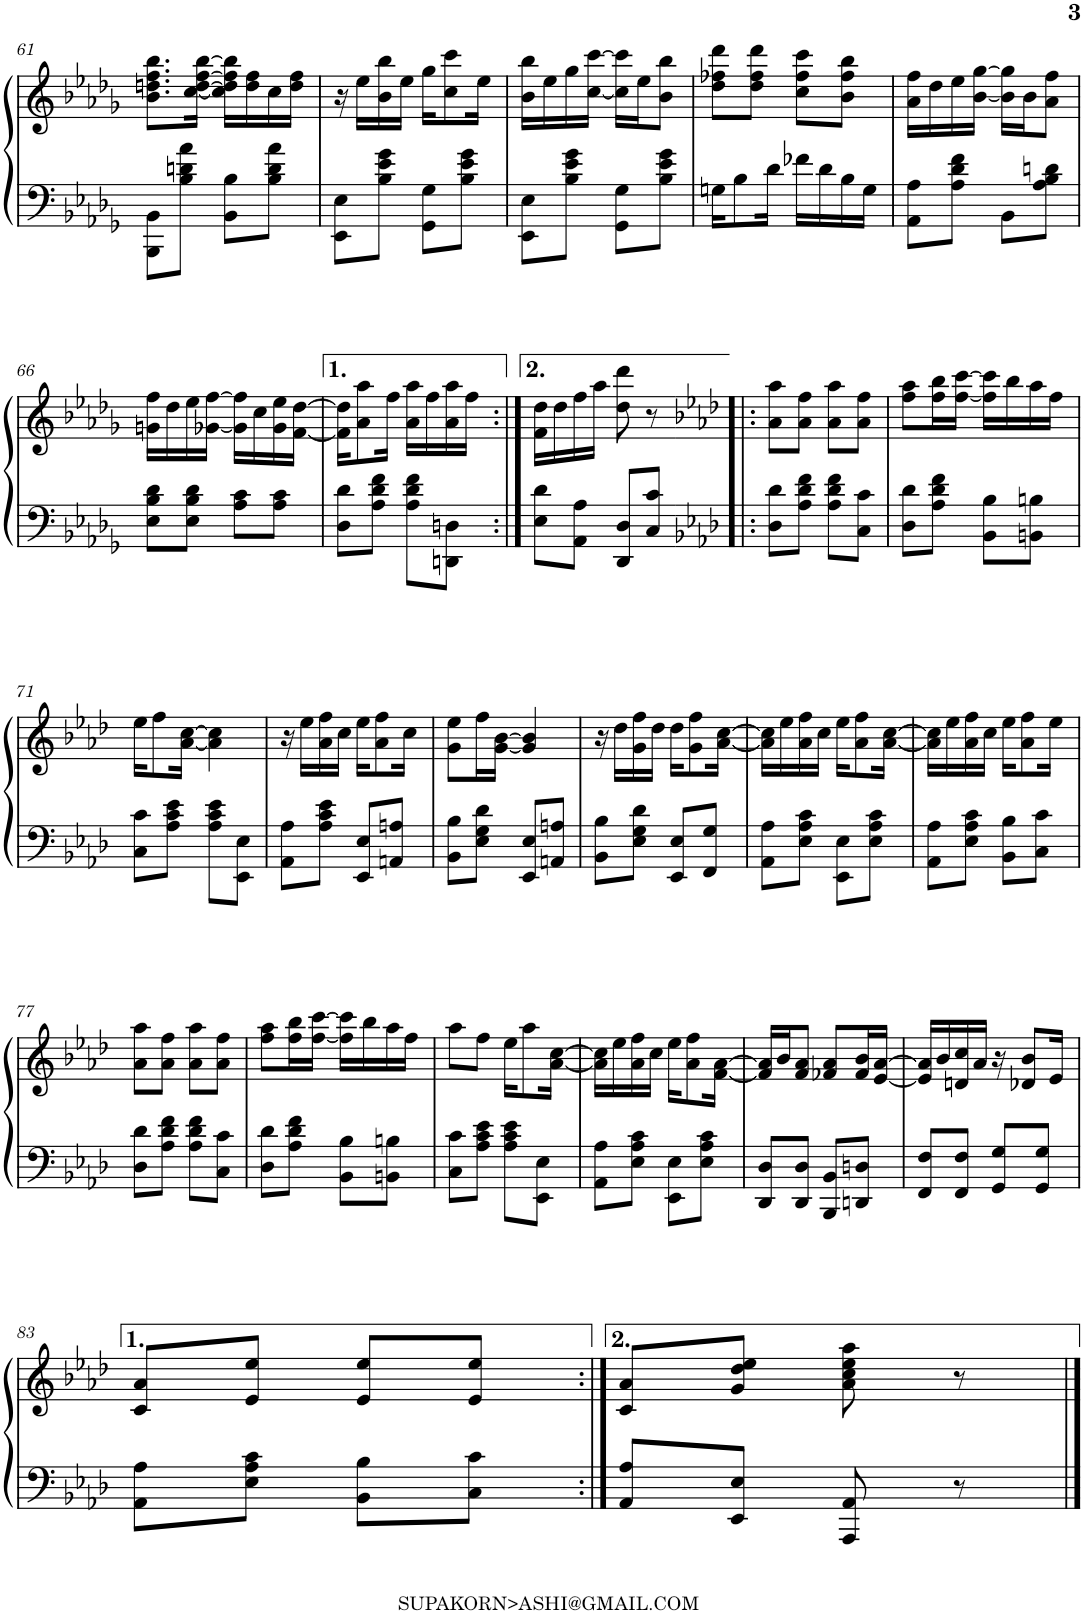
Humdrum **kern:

**kern	**kern
*part1	*part1
*staff2	*staff1
*I"Piano	*
*I'Pno.	*
!!LO:PB:g=z
*clefF4	*clefG2
*k[b-e-a-d-g-]	*k[b-e-a-d-g-]
*M2/4	*M2/4
=61	=61
8BBB-\ 8BB-\L	8.b-\ 8.ddn\ 8.ff\ 8.bb-\L
8B-\ 8dn\ 8a-\J	.
.	[16cc\ [16dd\ [16ff\ [16bb-\Jk
8BB-\ 8B-\L	16cc\] 16dd\] 16ff\] 16bb-\]LL
.	16dd\ 16ff\
8B-\ 8d\ 8a-\J	16cc\
.	16dd\ 16ff\JJ
=62	=62
8EE-\ 8E-\L	16r
.	16ee-\LL
8B-\ 8e-\ 8g-\J	16b-\ 16bb-\
.	16ee-\JJ
8GG-\ 8G-\L	16gg-\KL
.	8cc\ 8ccc\
8B-\ 8e-\ 8g-\J	.
.	16ee-\Jk
=63	=63
8EE-\ 8E-\L	16b-\ 16bb-\LL
.	16ee-\
8B-\ 8e-\ 8g-\J	16gg-\
.	[16cc\ [16ccc\JJ
8GG-\ 8G-\L	16cc\] 16ccc\]LL
.	16ee-\J
8B-\ 8e-\ 8g-\J	8b-\ 8bb-\J
=64	=64
16Gn\KL	8dd-\ 8ff-X\ 8ddd-\L
8B-\	.
.	8dd-\ 8ff-\ 8ddd-\J
16d-\Jk	.
16f-X\LL	8cc\ 8ff-\ 8ccc\L
16d-\	.
16B-\	8b-\ 8ff-\ 8bb-\J
16G\JJ	.
=65	=65
8AA-\ 8A-\L	16a-\ 16ff\LL
.	16dd-\
8A-\ 8d-\ 8f\J	16ee-\
.	[16b-\ [16gg-\JJ
8BB-\L	16b-\] 16gg-\]LL
.	16b-\J
8A-\ 8B-\ 8dn\J	8a-\ 8ff\J
!!LO:LB:g=z
=66	=66
8E-\ 8B-\ 8d-\L	16gn\ 16ff\LL
.	16dd-\
8E-\ 8B-\ 8d-\J	16ee-\
.	[16g-X\ [16ff\JJ
8A-\ 8c\L	16g-\] 16ff\]LL
.	16cc\
8A-\ 8c\J	16g-\ 16ee-\
.	[16f\ [16dd-\JJ
=67	=67
8D-\ 8d-\L	16f\] 16dd-\]KL
.	8a-\ 8aa-\
8A-\ 8d-\ 8f\J	.
.	16ff\Jk
8A-\ 8d-\ 8f\L	16a-\ 16aa-\LL
.	16ff\
8DDn\ 8Dn\J	16a-\ 16aa-\
.	16ff\JJ
=68:|!	=68:|!
8E-\ 8d-\L	16f\ 16dd-\LL
.	16dd-\
8AA-\ 8A-\J	16ff\
.	16aa-\JJ
8DD-/ 8D-/L	8dd-\ 8ddd-\
8C/ 8c/J	8r
=69!|:	=69!|:
*k[b-e-a-d-]	*k[b-e-a-d-]
8D-\ 8d-\L	8a-\ 8aa-\L
8A-\ 8d-\ 8f\J	8a-\ 8ff\J
8A-\ 8d-\ 8f\L	8a-\ 8aa-\L
8C\ 8c\J	8a-\ 8ff\J
=70	=70
8D-\ 8d-\L	8ff\ 8aa-\L
8A-\ 8d-\ 8f\J	16ff\ 16bb-\L
.	[16ff\ [16ccc\JJ
8BB-\ 8B-\L	16ff\] 16ccc\]LL
.	16bb-\
8BBn\ 8Bn\J	16aa-\
.	16ff\JJ
!!LO:LB:g=z
=71	=71
8C\ 8c\L	16ee-\KL
.	8ff\
8A-\ 8c\ 8e-\J	.
.	[16a-\ [16cc\Jk
8A-\ 8c\ 8e-\L	4a-\] 4cc\]
8EE-\ 8E-\J	.
=72	=72
8AA-\ 8A-\L	16r
.	16ee-\LL
8A-\ 8c\ 8e-\J	16a-\ 16ff\
.	16cc\JJ
8EE-/ 8E-/L	16ee-\KL
.	8a-\ 8ff\
8AAn/ 8An/J	.
.	16cc\Jk
=73	=73
8BB-\ 8B-\L	8g\ 8ee-\L
8E-\ 8G\ 8d-\J	16ff\L
.	[16g\ [16b-\JJ
8EE-/ 8E-/L	4g/] 4b-/]
8AAn/ 8An/J	.
=74	=74
8BB-\ 8B-\L	16r
.	16dd-\LL
8E-\ 8G\ 8d-\J	16g\ 16ff\
.	16dd-\JJ
8EE-/ 8E-/L	16dd-\KL
.	8g\ 8ff\
8FF/ 8G/J	.
.	[16a-\ [16cc\Jk
=75	=75
8AA-\ 8A-\L	16a-\] 16cc\]LL
.	16ee-\
8E-\ 8A-\ 8c\J	16a-\ 16ff\
.	16cc\JJ
8EE-\ 8E-\L	16ee-\KL
.	8a-\ 8ff\
8E-\ 8A-\ 8c\J	.
.	[16a-\ [16cc\Jk
=76	=76
8AA-\ 8A-\L	16a-\] 16cc\]LL
.	16ee-\
8E-\ 8A-\ 8c\J	16a-\ 16ff\
.	16cc\JJ
8BB-\ 8B-\L	16ee-\KL
.	8a-\ 8ff\
8C\ 8c\J	.
.	16ee-\Jk
!!LO:LB:g=z
=77	=77
8D-\ 8d-\L	8a-\ 8aa-\L
8A-\ 8d-\ 8f\J	8a-\ 8ff\J
8A-\ 8d-\ 8f\L	8a-\ 8aa-\L
8C\ 8c\J	8a-\ 8ff\J
=78	=78
8D-\ 8d-\L	8ff\ 8aa-\L
8A-\ 8d-\ 8f\J	16ff\ 16bb-\L
.	[16ff\ [16ccc\JJ
8BB-\ 8B-\L	16ff\] 16ccc\]LL
.	16bb-\
8BBn\ 8Bn\J	16aa-\
.	16ff\JJ
=79	=79
8C\ 8c\L	8aa-\L
8A-\ 8c\ 8e-\J	8ff\J
8A-\ 8c\ 8e-\L	16ee-\KL
.	8aa-\
8EE-\ 8E-\J	.
.	[16a-\ [16cc\Jk
=80	=80
8AA-\ 8A-\L	16a-\] 16cc\]LL
.	16ee-\
8E-\ 8A-\ 8c\J	16a-\ 16ff\
.	16cc\JJ
8EE-\ 8E-\L	16ee-\KL
.	8a-\ 8ff\
8E-\ 8A-\ 8c\J	.
.	[16f\ [16a-\Jk
=81	=81
8DD-/ 8D-/L	16f/] 16a-/]LL
.	16b-/J
8DD-/ 8D-/J	8f/ 8a-/J
8BBB-/ 8BB-/L	8f-X/ 8a-/L
8DDn/ 8Dn/J	16f-/ 16b-/L
.	[16e-/ [16a-/JJ
=82	=82
8FF/ 8F/L	16e-/] 16a-/]LL
.	16b-/
8FF/ 8F/J	16dn/ 16cc/
.	16a-/JJ
8GG/ 8G/L	16r
.	8d-X/ 8b-/L
8GG/ 8G/J	.
.	16e-/Jk
!!LO:LB:g=z
=83	=83
8AA-\ 8A-\L	8c/ 8a-/L
8E-\ 8A-\ 8c\J	8e-/ 8ee-/J
8BB-\ 8B-\L	8e-/ 8ee-/L
8C\ 8c\J	8e-/ 8ee-/J
=84:|!	=84:|!
8AA-/ 8A-/L	8c/ 8a-/L
8EE-/ 8E-/J	8g/ 8dd-/ 8ee-/J
8AAA-/ 8AA-/	8a-\ 8cc\ 8ee-\ 8aa-\
8r	8r
==	==
*-	*-
